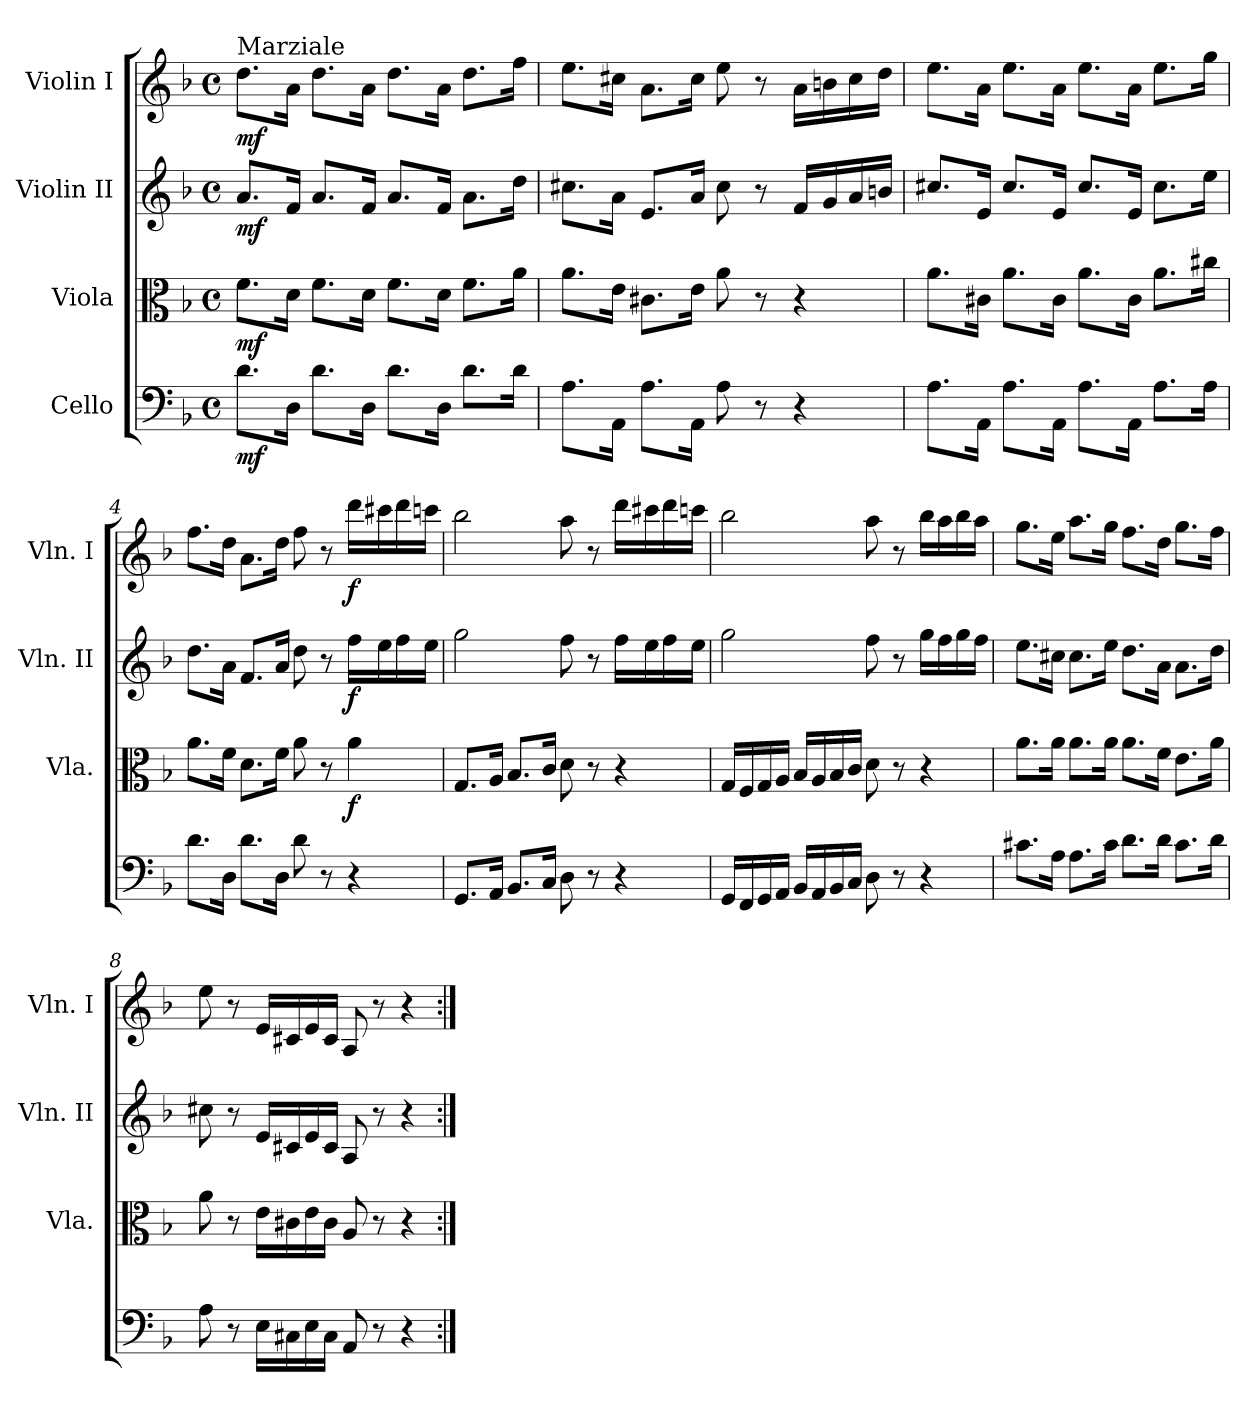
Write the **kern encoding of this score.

**kern	**dynam	**kern	**dynam	**kern	**dynam	**kern	**dynam
*part4	*part4	*part3	*part3	*part2	*part2	*part1	*part1
*staff4	*staff4	*staff3	*staff3	*staff2	*staff2	*staff1	*staff1
*I"Cello	*	*I"Viola	*	*I"Violin II	*	*I"Violin I	*
*	*	*I'Vla.	*	*I'Vln. II	*	*I'Vln. I	*
*clefF4	*	*clefC3	*	*clefG2	*	*clefG2	*
*k[b-]	*	*k[b-]	*	*k[b-]	*	*k[b-]	*
*F:	*	*F:	*	*F:	*	*F:	*
*M4/4	*	*M4/4	*	*M4/4	*	*M4/4	*
*met(c)	*	*met(c)	*	*met(c)	*	*met(c)	*
=1	=1	=1	=1	=1	=1	=1	=1
!	!	!	!	!	!	!LO:TX:a:t=Marziale	!
!	!LO:DY:b	!	!LO:DY:b	!	!LO:DY:b	!	!LO:DY:b
8.d\L	mf	8.f\L	mf	8.a/L	mf	8.dd\L	mf
16D\Jk	.	16d\Jk	.	16f/Jk	.	16a\Jk	.
8.d\L	.	8.f\L	.	8.a/L	.	8.dd\L	.
16D\Jk	.	16d\Jk	.	16f/Jk	.	16a\Jk	.
8.d\L	.	8.f\L	.	8.a/L	.	8.dd\L	.
16D\Jk	.	16d\Jk	.	16f/Jk	.	16a\Jk	.
8.d\L	.	8.f\L	.	8.a\L	.	8.dd\L	.
16d\Jk	.	16a\Jk	.	16dd\Jk	.	16ff\Jk	.
=2	=2	=2	=2	=2	=2	=2	=2
8.A\L	.	8.a\L	.	8.cc#\L	.	8.ee\L	.
16AA\Jk	.	16e\Jk	.	16a\Jk	.	16cc#\Jk	.
8.A\L	.	8.c#\L	.	8.e/L	.	8.a\L	.
16AA\Jk	.	16e\Jk	.	16a/Jk	.	16cc#\Jk	.
8A\	.	8a\	.	8cc#\	.	8ee\	.
8r	.	8r	.	8r	.	8r	.
4r	.	4r	.	16f/LL	.	16a\LL	.
.	.	.	.	16g/	.	16bn\	.
.	.	.	.	16a/	.	16cc#\	.
.	.	.	.	(<16bn/JJ	.	(>16dd\JJ	.
=3	=3	=3	=3	=3	=3	=3	=3
8.A\L	.	8.a\L	.	8.cc#/L	.	8.ee\L	.
16AA\Jk	.	16c#\Jk	.	16e/Jk	.	16a\Jk	.
8.A\L	.	8.a\L	.	8.cc#/L	.	8.ee\L	.
16AA\Jk	.	16c#\Jk	.	16e/Jk	.	16a\Jk	.
8.A\L	.	8.a\L	.	8.cc#/L	.	8.ee\L	.
16AA\Jk	.	16c#\Jk	.	16e/Jk	.	16a\Jk	.
8.A\L	.	8.a\L	.	8.cc#\L	.	8.ee\L	.
16A\Jk	.	16cc#\Jk	.	16ee\Jk	.	16gg\Jk	.
!!LO:LB:g=z
=4	=4	=4	=4	=4	=4	=4	=4
8.d\L	.	8.a\L	.	8.dd\L	.	8.ff\L	.
16D\Jk	.	16f\Jk	.	16a\Jk	.	16dd\Jk	.
8.d\L	.	8.d\L	.	8.f/L	.	8.a\L	.
16D\Jk	.	16f\Jk	.	16a/Jk	.	16dd\Jk	.
8d\	.	8a\	.	8dd\	.	8ff\	.
8r	.	8r	.	8r	.	8r	.
!	!	!	!LO:DY:b	!	!LO:DY:b	!	!LO:DY:b
4r	.	4a\	f	16ff\LL	f	16ddd\LL	f
.	.	.	.	16ee\	.	16ccc#\	.
.	.	.	.	16ff\	.	16ddd\	.
.	.	.	.	(>16ee\JJ	.	(>16cccn\JJ	.
=5	=5	=5	=5	=5	=5	=5	=5
8.GG/L	.	8.G/L	.	2gg\	.	2bb-\	.
16AA/Jk	.	16A/Jk	.	.	.	.	.
8.BB-/L	.	8.B-/L	.	.	.	.	.
16C/Jk	.	16c/Jk	.	.	.	.	.
8D\	.	8d\	.	(>8ff\	.	(>8aa\	.
8r	.	8r	.	8r	.	8r	.
4r	.	4r	.	16ff\LL	.	16ddd\LL	.
.	.	.	.	16ee\	.	16ccc#\	.
.	.	.	.	16ff\	.	16ddd\	.
.	.	.	.	(>16ee\JJ	.	(>16cccn\JJ	.
=6	=6	=6	=6	=6	=6	=6	=6
16GG/LL	.	16G/LL	.	2gg\	.	2bb-\	.
16FF/	.	16F/	.	.	.	.	.
16GG/	.	16G/	.	.	.	.	.
16AA/JJ	.	16A/JJ	.	.	.	.	.
16BB-/LL	.	16B-/LL	.	.	.	.	.
16AA/	.	16A/	.	.	.	.	.
16BB-/	.	16B-/	.	.	.	.	.
16C/JJ	.	16c/JJ	.	.	.	.	.
8D\	.	8d\	.	(>8ff\	.	(>8aa\	.
8r	.	8r	.	8r	.	8r	.
4r	.	4r	.	16gg\LL	.	16bb-\LL	.
.	.	.	.	16ff\	.	16aa\	.
.	.	.	.	16gg\	.	16bb-\	.
.	.	.	.	(>16ff\JJ	.	(>16aa\JJ	.
!!LO:LB:g=z
=7	=7	=7	=7	=7	=7	=7	=7
8.c#\L	.	8.a\L	.	8.ee\L	.	8.gg\L	.
16A\Jk	.	16a\Jk	.	16cc#\Jk	.	16ee\Jk	.
8.A\L	.	8.a\L	.	8.cc#\L	.	8.aa\L	.
16c#\Jk	.	16a\Jk	.	16ee\Jk	.	16gg\Jk	.
8.d\L	.	8.a\L	.	8.dd\L	.	8.ff\L	.
16d\Jk	.	16f\Jk	.	16a\Jk	.	16dd\Jk	.
8.c#\L	.	8.e\L	.	8.a\L	.	8.gg\L	.
16d\Jk	.	16a\Jk	.	16dd\Jk	.	16ff\Jk	.
=8	=8	=8	=8	=8	=8	=8	=8
8A\	.	8a\	.	8cc#\	.	8ee\	.
8r	.	8r	.	8r	.	8r	.
16E\LL	.	16e\LL	.	16e/LL	.	16e/LL	.
16C#\	.	16c#\	.	16c#/	.	16c#/	.
16E\	.	16e\	.	16e/	.	16e/	.
16C#\JJ	.	16c#\JJ	.	16c#/JJ	.	16c#/JJ	.
(>8AA/	.	(>8A/	.	(<8A/	.	(<8A/	.
8r	.	8r	.	8r	.	8r	.
4r	.	4r	.	4r	.	4r	.
=:|!	=:|!	=:|!	=:|!	=:|!	=:|!	=:|!	=:|!
*-	*-	*-	*-	*-	*-	*-	*-
